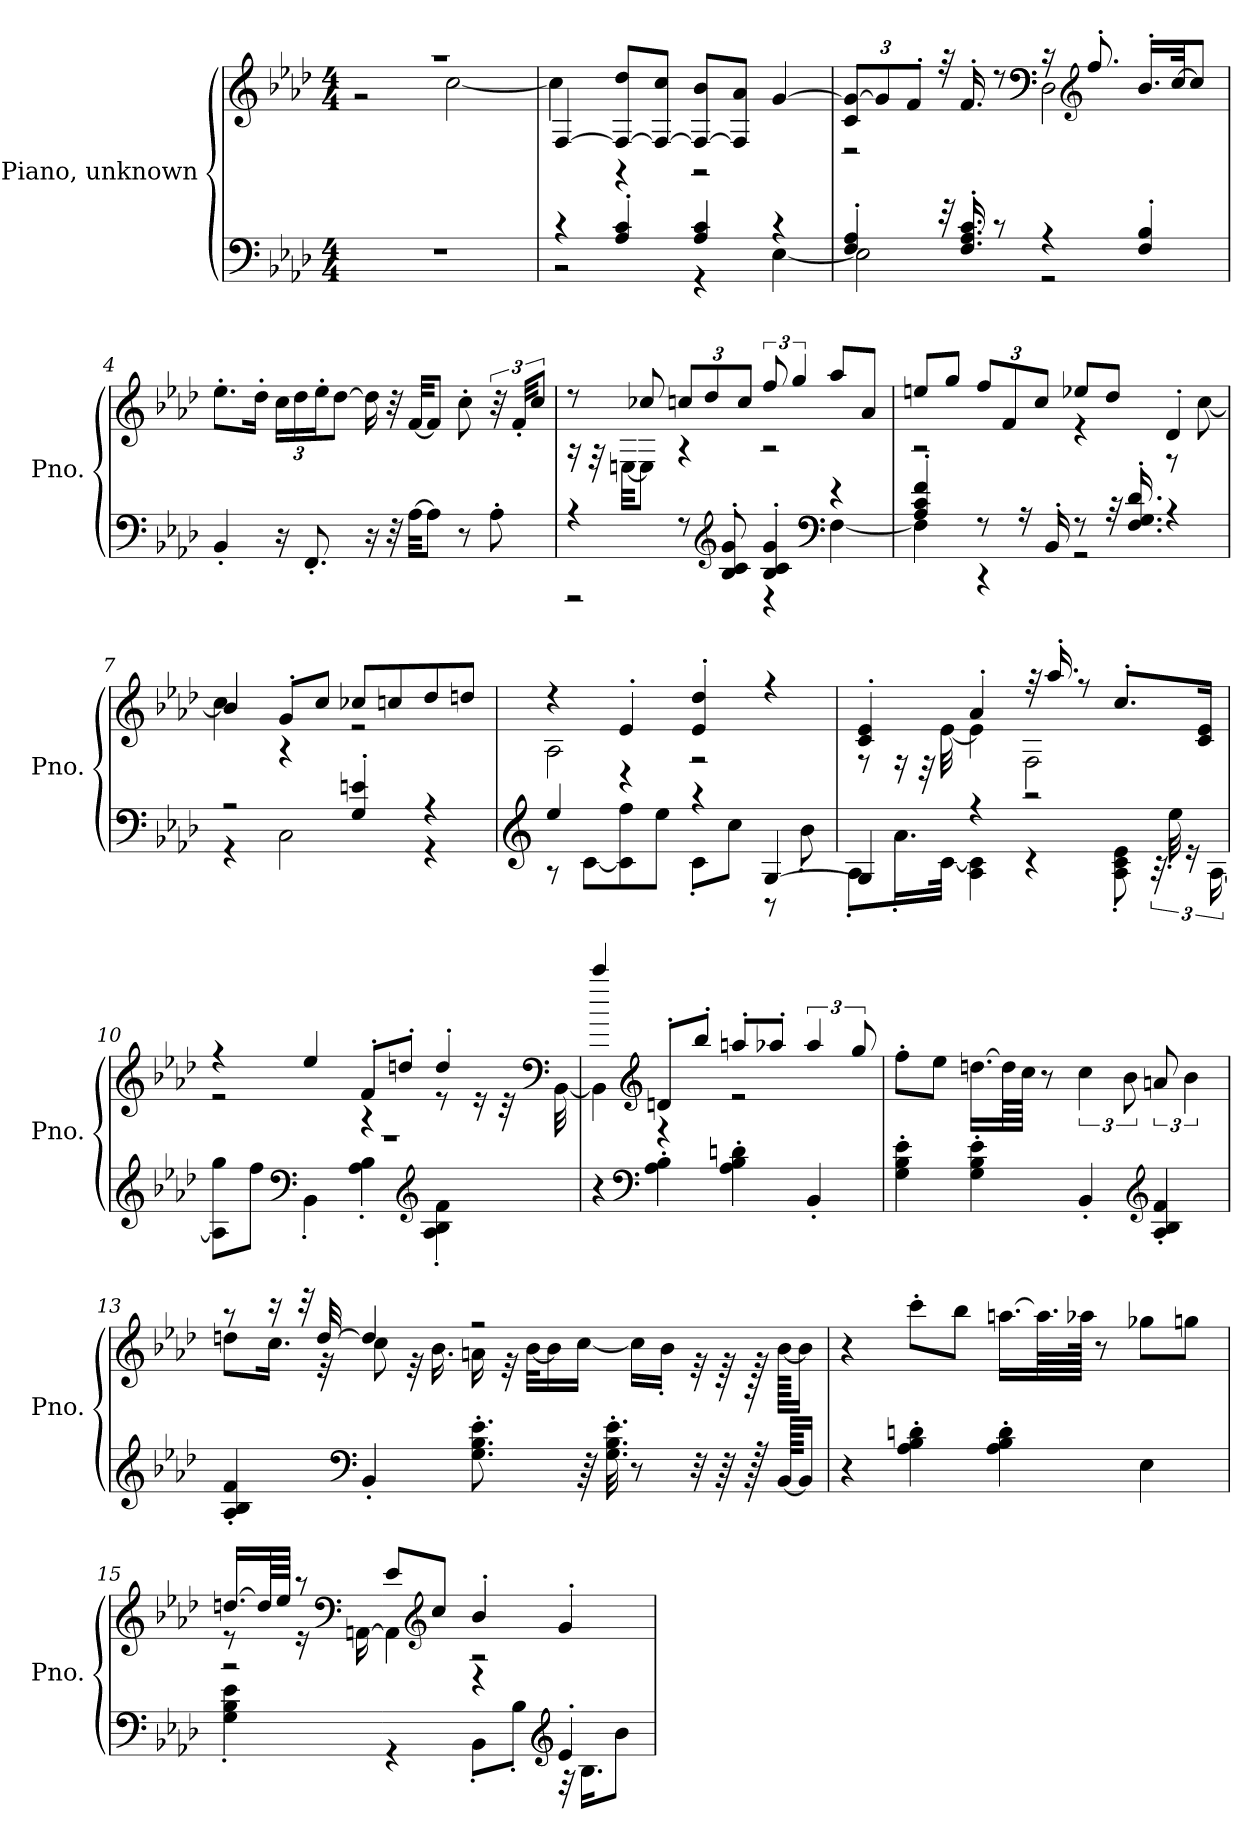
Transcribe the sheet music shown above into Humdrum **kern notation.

**kern	**kern
*part1	*part1
*staff2	*staff1
*I"Piano, unknown	*
*I'Pno.	*
*clefF4	*clefG2
*k[b-e-a-d-]	*k[b-e-a-d-]
*M4/4	*M4/4
*MM150	*MM150
=1	=1
*	*^
1r	1r	2r
.	.	[2cc\
=2	=2	=2
*^	*	*
4r	2r	[4F/	4cc\]
4A-/' 4c/'	.	8F/_ 8dd-/L	4r
.	.	8F/_ 8cc/J	.
4A-/ 4c/	4r	8F/_ 8b-/L	2r
.	.	8F/] 8a-/J	.
4r	[4E-\	[4g/	.
=3	=3	=3	=3
*	*	*Xbrackettup	*
4F/' 4A-/'	2E-\]	12c/ 12g/_L	2r
.	.	12g/]	.
.	.	12f'/J	.
32r	.	32r	.
16.F/' 16.A-/' 16.c/'	.	16.f'/	.
8r	.	8r	.
*	*	*clefF4	*
4r	2r	16r	2D-\
*	*	*clefG2	*
.	.	8.ff'/	.
4F/' 4B-/'	.	16.b-'/LL	.
.	.	[32cc/JK	.
.	.	8cc/J]	.
*v	*v	*	*
*	*v	*v
!!LO:LB:g=z
=4	=4
4BB-'/	8.ee-'\L
.	16dd-'\Jk
16r	24cc\LL
.	24dd-\
8.FF'/	.
.	24ee-'\J
.	[8dd-\J
16r	16dd-\]
32r	32r
[32A-\KKL	[32f/KKL
8A-\J]	8f/J]
8r	8cc'\
*	*brackettup
8A-'\	48r
.	48f'/KKL
.	12cc/J
=5	=5
*^	*^
4r	2r	8r	16r
.	.	.	32r
.	.	.	[32En\KKL
.	.	8cc-X/	8E\J]
*	*	*Xbrackettup	*
8r	.	12ccn/L	4r
.	.	12dd-/	.
*clefG2	*	*	*
8B-/' 8c/' 8g/'	.	.	.
.	.	12cc/J	.
*	*	*brackettup	*
4B-/' 4c/' 4g/'	4r	12ff/	2r
.	.	6gg/	.
*clefF4	*	*	*
4r	[4F\	8aa-/L	.
.	.	8a-/J	.
=6	=6	=6	=6
4A-/' 4c/' 4f/'	4F\]	8een/L	2r
.	.	8gg/J	.
*	*	*Xbrackettup	*
8r	4r	12ff/L	.
.	.	12f/	.
16r	.	.	.
.	.	12cc/J	.
16BB-'/	.	.	.
8r	2r	8ee-X/L	4r
32r	.	8dd-/J	.
16.F/' 16.G/' 16.d-/'	.	.	.
4r	.	4d-'/	8r
.	.	.	[8cc\
!!LO:LB:g=z	!!
=7	=7	=7	=7
2r	4r	4b-/	4cc\]
.	2C\	8g'/L	4r
.	.	8cc/J	.
4G/' 4en/'	.	8cc-X/L	2r
.	.	8ccn/	.
4r	4r	8dd-/	.
.	.	8ddn/J	.
=8	=8	=8	=8
*clefG2	*	*	*
4ee-/	8r	4r	2A-\
.	[8c\L	.	.
4r	8c\] 8ff\	4e-'/	.
.	8ee-\J	.	.
4r	8c'\L	4e-/' 4dd-/'	2r
.	8cc\J	.	.
[4G/	8r	4r	.
.	8b-'\	.	.
=9	=9	=9	=9
4G/]	8A-'\L	4c/' 4e-/'	8r
.	16.a-'\L	.	16r
.	.	.	32r
.	[32c\JJk	.	[32e-\
4r	4A-\ 4c\]	4a-'/	4e-\]
2r	4r	32r	2F\
.	.	16.aa-'/	.
.	.	8r	.
.	8A-\' 8c\' 8e-\'	8.cc'/L	.
.	48r	.	.
.	48ee-'\	.	.
.	24r	.	.
.	.	16c/ 16e-/Jk	.
.	[24A-\	.	.
!!LO:LB:g=z	!!
=10	=10	=10	=10
1r	8A-\] 8gg\L	4r	2r
.	8ff\J	.	.
*clefF4	*	*	*
.	4BB-'\	4ee-/	.
.	4A-\' 4B-\'	8f'/L	4r
.	.	8ddn'/J	.
*clefG2	*	*	*
.	4A-\' 4B-\' 4f\'	4dd'/	8r
.	.	.	16r
.	.	.	32r
*	*	*clefF4	*
.	.	.	[32BB-\
*v	*v	*	*
=11	=11	=11
4r	4ccc/	4BB-\]
*clefF4	*clefG2	*
4A-\' 4B-\'	8dn'/L	4r
.	8bb-'/J	.
4A-\' 4B-\' 4dn\'	8aan'/L	2r
.	8aa-X'/J	.
*	*brackettup	*
4BB-'/	6aa-/	.
.	12gg/	.
*	*v	*v
=12	=12
4G\' 4B-\' 4e-\'	8ff'\L
.	8ee-\J
4G\' 4B-\' 4e-\'	[16.ddn\LL
.	64dd\LL]
.	64cc\JJJJ
.	8r
4BB-'/	6cc\
.	12b-\
*clefG2	*
4A-/' 4B-/' 4f/'	12an/
.	6b-\
!!LO:LB:g=z
=13	=13
*	*^
4A-/' 4B-/' 4f/'	8r	8ddn\L
.	16r	16.cc\Jk
.	32r	.
.	[32dd/	32r
*clefF4	*	*
4BB-'/	4dd/]	8cc\
.	.	32r
.	.	16.b-\
8.G\' 8.B-\' 8.e-\'	2r	16an\
.	.	32r
.	.	[32b-\KLL
.	.	16b-\]
64r	.	[16cc\JJ
32.G\' 32.B-\' 32.e-\'	.	.
8r	.	16cc\LL]
.	.	16b-'\JJ
32r	.	32r
64r	.	64r
128r	.	128r
[128BB-/KKKLL	.	[128b-\KKKLL
16BB-/JJ]	.	16b-\JJ]
*	*v	*v
=14	=14
4r	4r
4A-\' 4B-\' 4dn\'	8ccc'\L
.	8bb-\J
4A-\' 4B-\' 4d\'	[16.aan\LL
.	64.aa\LL]
.	128aa-X\JJJJk
.	8r
4E-\	8gg-X\L
.	8ggn\J
!!LO:LB:g=z
=15	=15
*^	*^
2r	4G\' 4B-\' 4e-\'	[16.ddn/LL	8r
.	.	64dd/LL]	.
.	.	64ee-/JJJJ	.
.	.	8r	16r
*	*	*clefF4	*
.	.	.	[16AAn\
.	4r	8e-/L	4AA\]
*	*	*clefG2	*
.	.	8cc/J	.
4r	8BB-'\L	4b-'/	2r
.	8B-'\J	.	.
*clefG2	*	*	*
4e-'/	32r	4g'/	.
.	16.B-\KL	.	.
.	8b-\J	.	.
*v	*v	*	*
*	*v	*v
=	=
*-	*-
